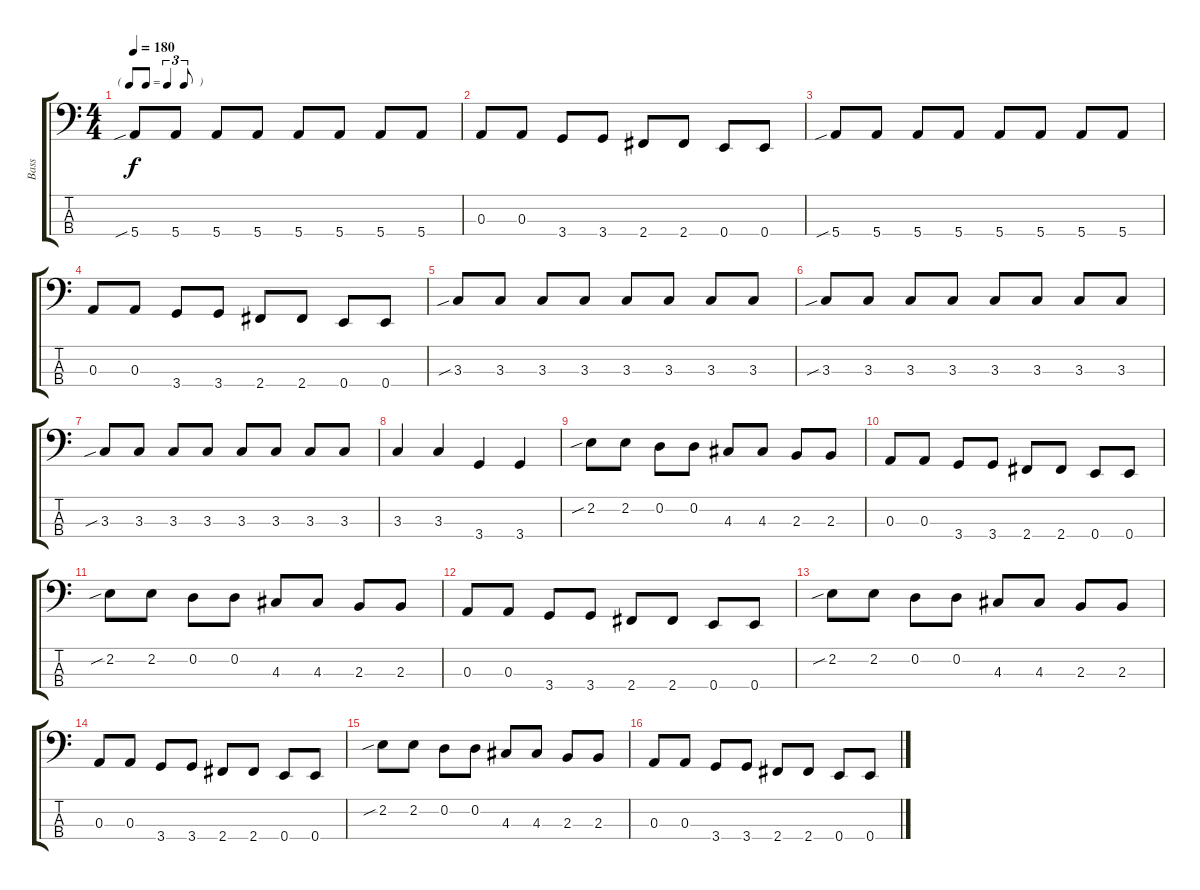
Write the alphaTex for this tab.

\track ("Bass" "Bass") {instrument acousticbass}
\staff {score tabs}
\tuning (G2 D2 A1 E1) {hide}
\ts (4 4)
\tf triplet8th
\tempo 180
\clef f4
\ks c
5.4{sib}.8{dy f} 5.4.8 5.4.8 5.4.8 5.4.8 5.4.8 5.4.8 5.4.8 |
0.3.8 0.3.8 3.4.8 3.4.8 2.4.8 2.4.8 0.4.8 0.4.8 |
5.4{sib}.8 5.4.8 5.4.8 5.4.8 5.4.8 5.4.8 5.4.8 5.4.8 |
0.3.8 0.3.8 3.4.8 3.4.8 2.4.8 2.4.8 0.4.8 0.4.8 |
3.3{sib}.8 3.3.8 3.3.8 3.3.8 3.3.8 3.3.8 3.3.8 3.3.8 |
3.3{sib}.8 3.3.8 3.3.8 3.3.8 3.3.8 3.3.8 3.3.8 3.3.8 |
3.3{sib}.8 3.3.8 3.3.8 3.3.8 3.3.8 3.3.8 3.3.8 3.3.8 |
3.3.4 3.3.4 3.4.4 3.4.4 |
2.2{sib}.8 2.2.8 0.2.8 0.2.8 4.3.8 4.3.8 2.3.8 2.3.8 |
0.3.8 0.3.8 3.4.8 3.4.8 2.4.8 2.4.8 0.4.8 0.4.8 |
2.2{sib}.8 2.2.8 0.2.8 0.2.8 4.3.8 4.3.8 2.3.8 2.3.8 |
0.3.8 0.3.8 3.4.8 3.4.8 2.4.8 2.4.8 0.4.8 0.4.8 |
2.2{sib}.8 2.2.8 0.2.8 0.2.8 4.3.8 4.3.8 2.3.8 2.3.8 |
0.3.8 0.3.8 3.4.8 3.4.8 2.4.8 2.4.8 0.4.8 0.4.8 |
2.2{sib}.8 2.2.8 0.2.8 0.2.8 4.3.8 4.3.8 2.3.8 2.3.8 |
0.3.8 0.3.8 3.4.8 3.4.8 2.4.8 2.4.8 0.4.8 0.4.8
